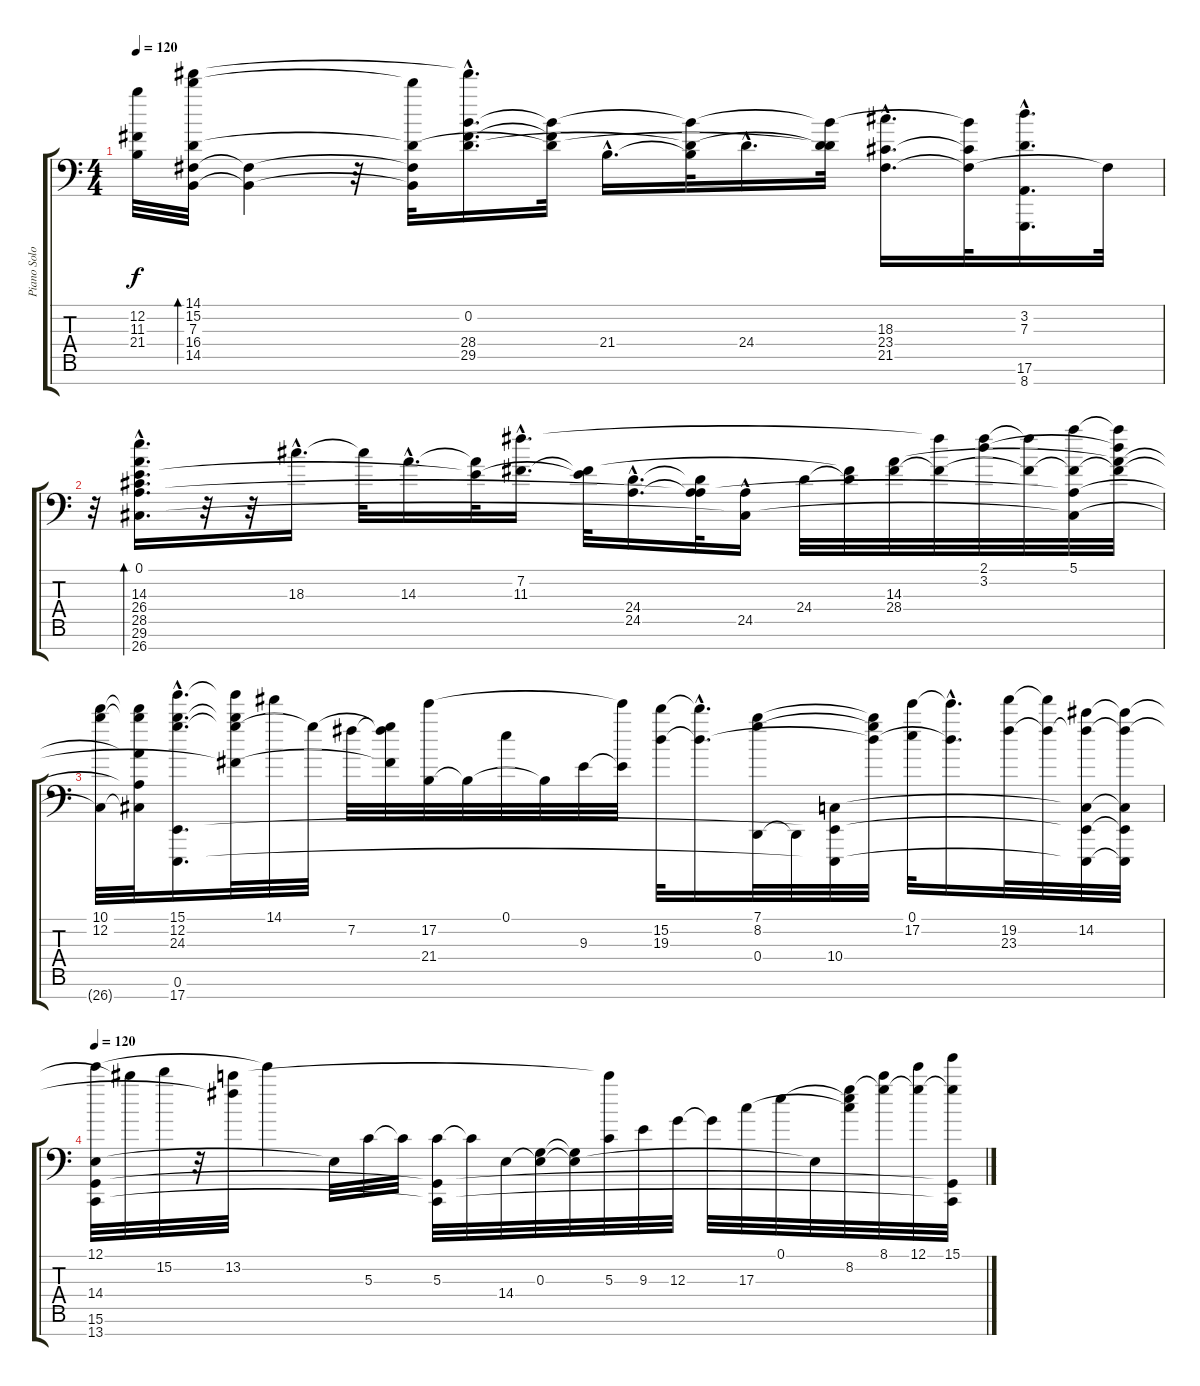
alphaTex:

\track ("Piano Solo" "Piano Solo") {instrument acousticgrandpiano}
\staff {score tabs}
\tuning (E5 B4 G3 D2 A1 E1 B0) {hide}
\ts (4 4)
\tempo 120
\clef f4
\ks c
(12.2{t} 11.3{t} 21.4{t}).32{dy f} (14.1 15.2 7.3 16.4 14.5).32{bd 60} (16.4{t} 14.5{t}).4 r.32 (15.2{t} 7.3{t} 16.4{t} 14.5{t}).32 (14.1{hac t} 0.2{hac} 28.4{hac} 29.5{hac}).16{d} (0.2{t} 7.3{t} 28.4{t}).32 21.4{hac}.16{d} (0.2{t} 21.4{t} 29.5{t}).32 24.4{hac}.16{d} (0.2{t} 7.3{t} 29.5{t}).32 (18.3{hac} 23.4{hac} 21.5{hac}).16{d} (0.2{t} 23.4{t} 21.5{t}).32 (3.2{hac} 7.3{hac} 17.6{hac t} 8.7{hac t}).16{d} 21.5{t}.32 |
r.32 (0.1{hac} 14.3{hac} 26.4{hac} 28.5{hac} 29.6{hac} 26.7{hac}).16{d bd 60} r.32 r.32 18.3{hac}.16{d} 18.3{t}.32 14.3{hac}.16{d} (14.3{t} 26.4{t}).32 (7.2{hac} 11.3{hac}).16{d} (11.3{t} 26.4{t}).32 (24.4{hac} 24.5{hac}).16{d} (24.4{t} 24.5{t} 29.6{t}).32 (24.5{hac} 26.7{t}).16 24.4.32 (11.3{t} 24.4{t}).32 (14.3 28.4).32 (7.2{t} 28.4{t}).32 (2.1 3.2).32 (2.1{t} 28.4{t}).32 (5.1 28.4{t} 29.6{t} 26.7{t}).32 (5.1{t} 3.2{t} 14.3{t} 28.4{t}).32 |
(10.1 12.2 26.7{t}).32 (10.1{t} 12.2{t} 14.3{t} 29.6{t} 26.7{t}).32 (15.1{hac} 12.2{hac} 24.3{hac} 0.6{hac} 17.7{hac}).16{d} (15.1{t} 12.2{t} 24.3{t} 28.4{t}).32 14.1.32 24.3{t}.32 7.2.32 (7.2{t} 24.3{t} 28.4{t}).32 (17.2 21.4).32 21.4{t}.32 0.1.32 21.4{t}.32 9.3.32 (17.2{t} 9.3{t}).32 (15.2 19.3).32 (15.2{hac t} 19.3{hac t}).16{d} (7.1 8.2 0.4).32 0.4{t}.32 (10.4 0.6{t} 17.7{t}).32 (7.1{t} 8.2{t} 19.3{t}).32 (0.1 17.2).32 (17.2{hac t} 19.3{hac t}).16{d} (19.2 23.3).32 (19.2{t} 23.3{t}).32 (14.2 23.3{t} 10.4{t} 0.6{t} 17.7{t}).32 (14.2{t} 23.3{t} 10.4{t} 0.6{t} 17.7{t}).32 |
\tempo 120
(12.1 14.4 15.6 13.7).32 14.2{t}.32 15.2.32 r.32 (13.2 23.3{t}).32 12.1{t}.4 14.4{t}.32 5.3.32 5.3{t}.32 (5.3 15.6{t} 13.7{t}).32 5.3{t}.32 14.4.32 (0.3 14.4{t}).32 (0.3{t} 14.4{t}).32 (13.2{t} 5.3).32 9.3.32 12.3.32 12.3{t}.32 17.3.32 0.1.32 14.4{t}.32 (0.1{t} 8.2 17.3{t}).32 (8.1 8.2{t}).32 (12.1 8.2{t}).32 (15.1 8.2{t} 15.6{t} 13.7{t}).32
